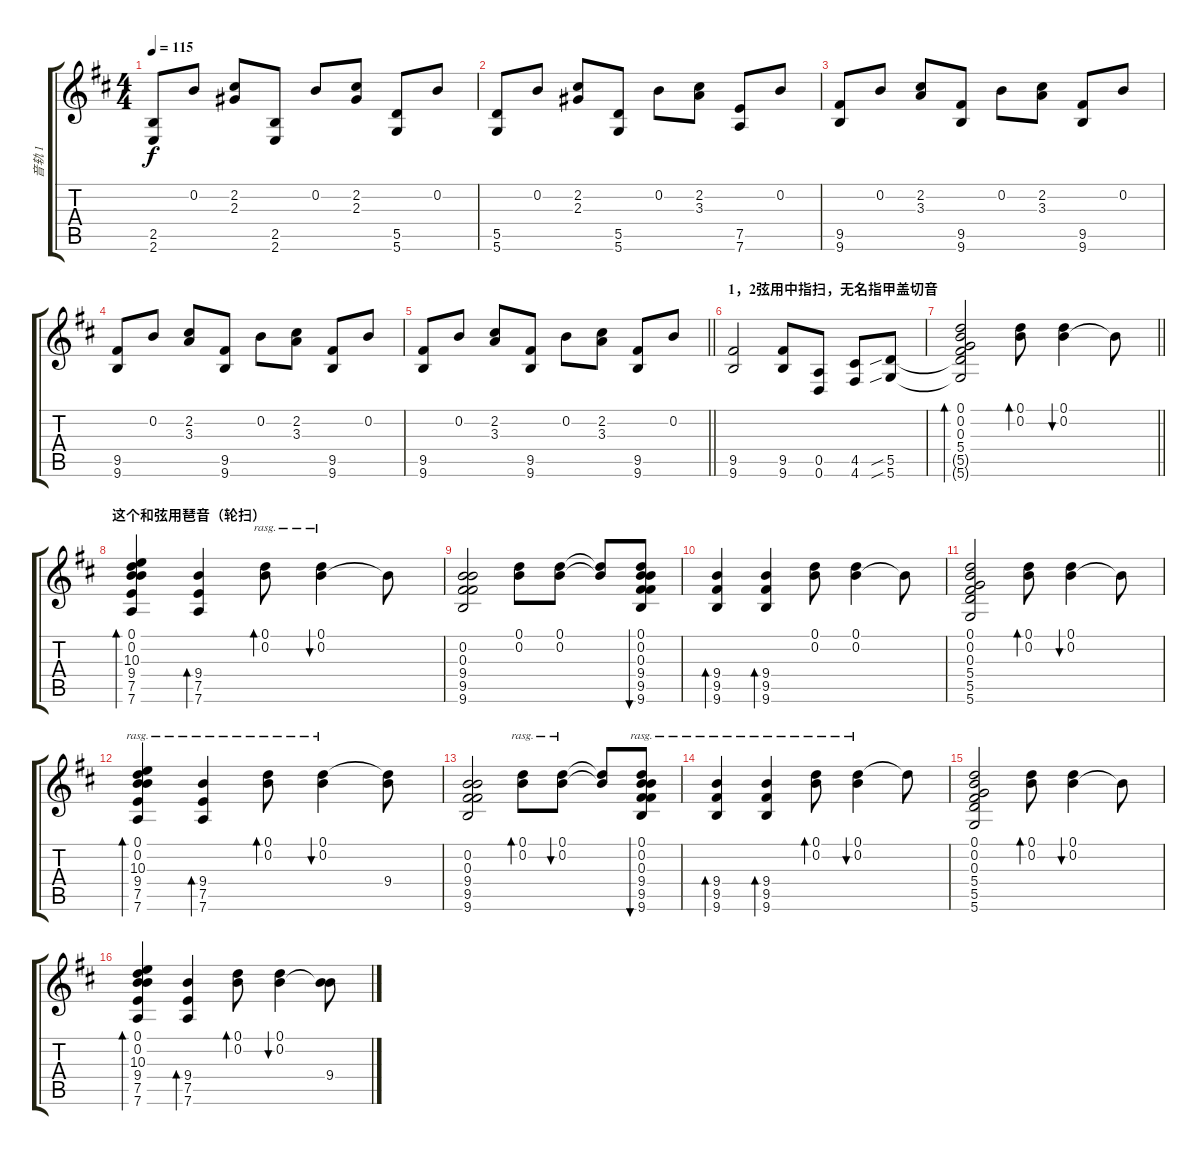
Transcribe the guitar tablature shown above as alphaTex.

\track ("音轨 1" "音轨 1") {instrument acousticguitarsteel}
\staff {score tabs}
\tuning (D4 B3 Gb3 D3 A2 D2) {hide}
\ts (4 4)
\tempo 115
\clef g2
\ks d
(2.5 2.6).8{dy f} 0.2.8 (2.2 2.3).8 (2.5 2.6).8 0.2.8 (2.2 2.3).8 (5.5 5.6).8 0.2.8 |
(5.5 5.6).8 0.2.8 (2.2 2.3).8 (5.5 5.6).8 0.2.8 (2.2 3.3).8 (7.5 7.6).8 0.2.8 |
(9.5 9.6).8 0.2.8 (2.2 3.3).8 (9.5 9.6).8 0.2.8 (2.2 3.3).8 (9.5 9.6).8 0.2.8 |
(9.5 9.6).8 0.2.8 (2.2 3.3).8 (9.5 9.6).8 0.2.8 (2.2 3.3).8 (9.5 9.6).8 0.2.8 |
\barLineRight lightlight
(9.5 9.6).8 0.2.8 (2.2 3.3).8 (9.5 9.6).8 0.2.8 (2.2 3.3).8 (9.5 9.6).8 0.2.8 |
\section ("" "1，2弦用中指扫，无名指甲盖切音")
(9.5 9.6).2 (9.5 9.6).8 (0.5 0.6).8 (4.5 4.6).8 (5.5{sib} 5.6{sib}).8 |
\barLineRight lightlight
(0.1 0.2 0.3 5.4 5.5{t} 5.6{t}).2{bd 480} (0.1 0.2).8{bd 240} (0.1 0.2).4{bu 30} 0.2{t}.8 |
\section ("" "这个和弦用琶音（轮扫）")
(0.1 0.2 10.3 9.4 7.5 7.6).4{bd 480} (9.4 7.5 7.6).4{bd 60} (0.1 0.2).8{bd 60 rasg ii} (0.1 0.2).4{bu 60 rasg ii} 0.2{t}.8 |
(0.2 0.3 9.4 9.5 9.6).2 (0.1 0.2).8 (0.1 0.2).8 (0.1{t} 0.2{t}).8 (0.1 0.2 0.3 9.4 9.5 9.6).8{bu 240} |
(9.4 9.5 9.6).4{bd 30} (9.4 9.5 9.6).4{bd 30} (0.1 0.2).8 (0.1 0.2).4 0.2{t}.8 |
(0.1 0.2 0.3 5.4 5.5 5.6).2 (0.1 0.2).8{bd 240} (0.1 0.2).4{bu 30} 0.2{t}.8 |
(0.1 0.2 10.3 9.4 7.5 7.6).4{bd 240 rasg ii} (9.4 7.5 7.6).4{bd 60 rasg ii} (0.1 0.2).8{bd 60 rasg ii} (0.1 0.2).4{bu 60 rasg ii} (0.1{t} 9.4).8 |
(0.2 0.3 9.4 9.5 9.6).2 (0.1 0.2).8{bd 30 rasg ii} (0.1 0.2).8{bu 30 rasg ii} (0.1{t} 0.2{t}).8 (0.1 0.2 0.3 9.4 9.5 9.6).8{bu 240 rasg ii} |
(9.4 9.5 9.6).4{bd 60 rasg ii} (9.4 9.5 9.6).4{bd 60 rasg ii} (0.1 0.2).8{bd 30 rasg ii} (0.1 0.2).4{bu 30 rasg ii} 0.1{t}.8 |
(0.1 0.2 0.3 5.4 5.5 5.6).2 (0.1 0.2).8{bd 30} (0.1 0.2).4{bu 30} 0.2{t}.8 |
(0.1 0.2 10.3 9.4 7.5 7.6).4{bd 240} (9.4 7.5 7.6).4{bd 60} (0.1 0.2).8{bd 30} (0.1 0.2).4{bu 30} (0.2{t} 9.4).8
